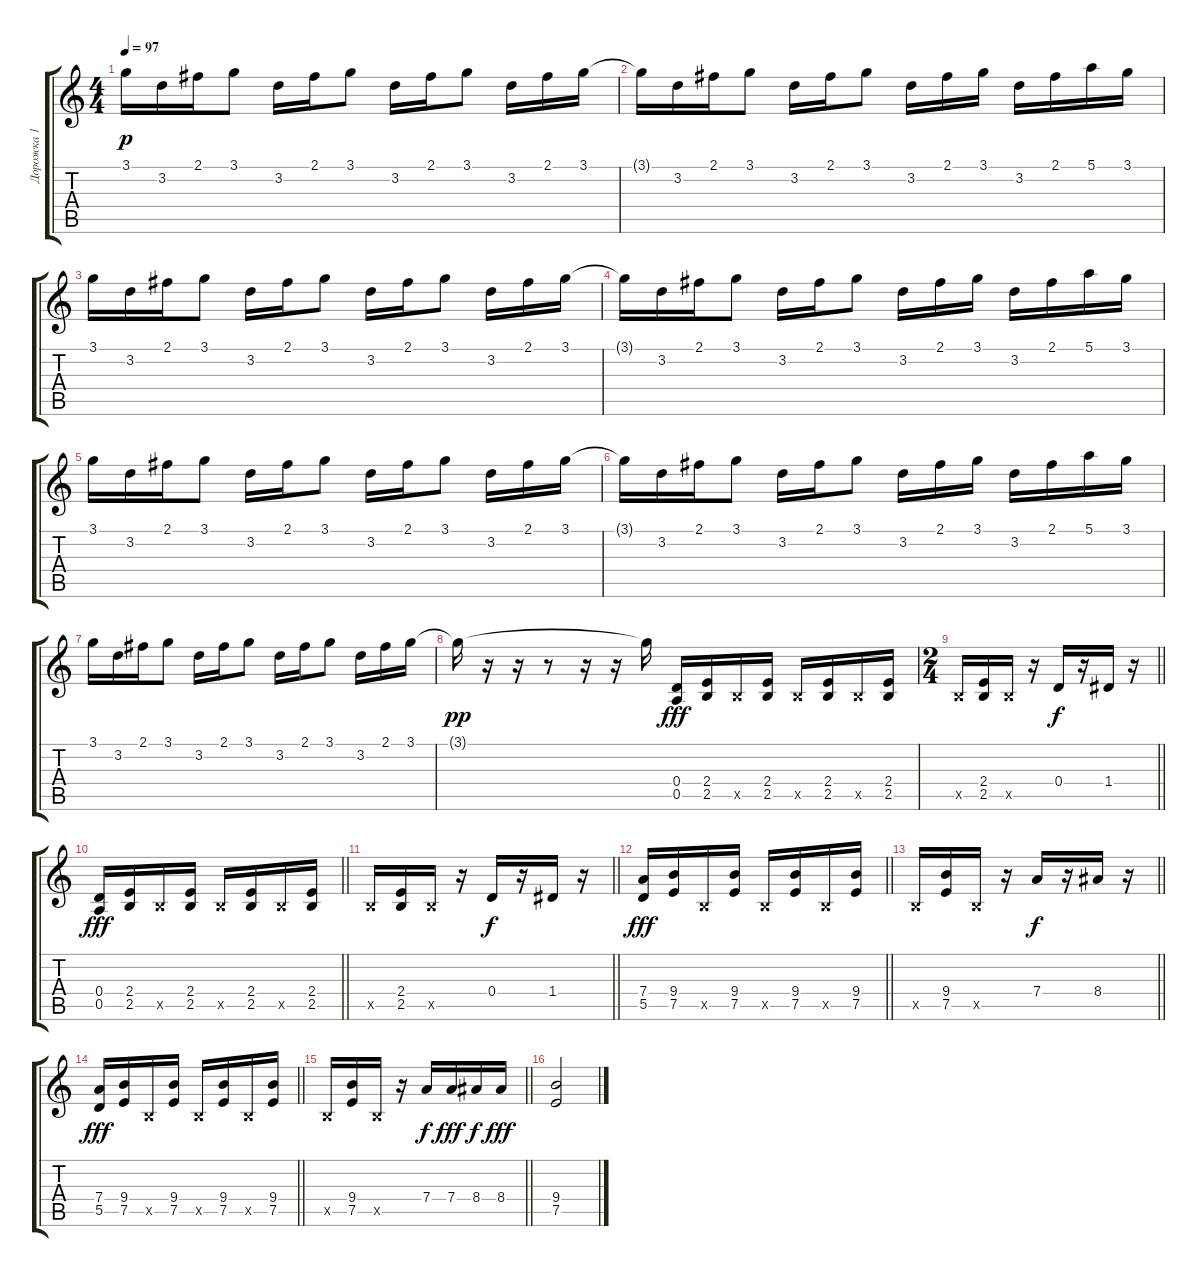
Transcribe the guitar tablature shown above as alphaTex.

\track ("Дорожка 1" "Дорожка 1") {instrument distortionguitar}
\staff {score tabs}
\tuning (E4 B3 G3 D3 A2 E2) {hide}
\ts (4 4)
\tempo 97
\clef g2
\ks c
3.1.16{dy p} 3.2.16 2.1.16 3.1.8 3.2.16 2.1.16 3.1.8 3.2.16 2.1.16 3.1.8 3.2.16 2.1.16 3.1.16 |
3.1{t}.16 3.2.16 2.1.16 3.1.8 3.2.16 2.1.16 3.1.8 3.2.16 2.1.16 3.1.16 3.2.16 2.1.16 5.1.16 3.1.16 |
3.1.16 3.2.16 2.1.16 3.1.8 3.2.16 2.1.16 3.1.8 3.2.16 2.1.16 3.1.8 3.2.16 2.1.16 3.1.16 |
3.1{t}.16 3.2.16 2.1.16 3.1.8 3.2.16 2.1.16 3.1.8 3.2.16 2.1.16 3.1.16 3.2.16 2.1.16 5.1.16 3.1.16 |
3.1.16 3.2.16 2.1.16 3.1.8 3.2.16 2.1.16 3.1.8 3.2.16 2.1.16 3.1.8 3.2.16 2.1.16 3.1.16 |
3.1{t}.16 3.2.16 2.1.16 3.1.8 3.2.16 2.1.16 3.1.8 3.2.16 2.1.16 3.1.16 3.2.16 2.1.16 5.1.16 3.1.16 |
3.1.16 3.2.16 2.1.16 3.1.8 3.2.16 2.1.16 3.1.8 3.2.16 2.1.16 3.1.8 3.2.16 2.1.16 3.1.16 |
3.1{t}.16{dy pp} r.16 r.16 r.8 r.16 r.16 3.1{t}.16 (0.4 0.5).16{dy fff} (2.4 2.5).16 2.5{x}.16 (2.4 2.5).16 2.5{x}.16 (2.4 2.5).16 2.5{x}.16 (2.4 2.5).16 |
\ts (2 4)
\barLineRight lightlight
2.5{x}.16 (2.4 2.5).16 2.5{x}.16 r.16 0.4.16{dy f} r.16 1.4.16 r.16 |
\barLineRight lightlight
(0.4 0.5).16{dy fff} (2.4 2.5).16 2.5{x}.16 (2.4 2.5).16 2.5{x}.16 (2.4 2.5).16 2.5{x}.16 (2.4 2.5).16 |
\barLineRight lightlight
2.5{x}.16 (2.4 2.5).16 2.5{x}.16 r.16 0.4.16{dy f} r.16 1.4.16 r.16 |
\barLineRight lightlight
(7.4 5.5).16{dy fff} (9.4 7.5).16 2.5{x}.16 (9.4 7.5).16 2.5{x}.16 (9.4 7.5).16 2.5{x}.16 (9.4 7.5).16 |
\barLineRight lightlight
2.5{x}.16 (9.4 7.5).16 2.5{x}.16 r.16 7.4.16{dy f} r.16 8.4.16 r.16 |
\barLineRight lightlight
(7.4 5.5).16{dy fff} (9.4 7.5).16 2.5{x}.16 (9.4 7.5).16 2.5{x}.16 (9.4 7.5).16 2.5{x}.16 (9.4 7.5).16 |
\barLineRight lightlight
2.5{x}.16 (9.4 7.5).16 2.5{x}.16 r.16 7.4.16{dy f} 7.4.16{dy fff} 8.4.16{dy f} 8.4.16{dy fff} |
(9.4 7.5).2
